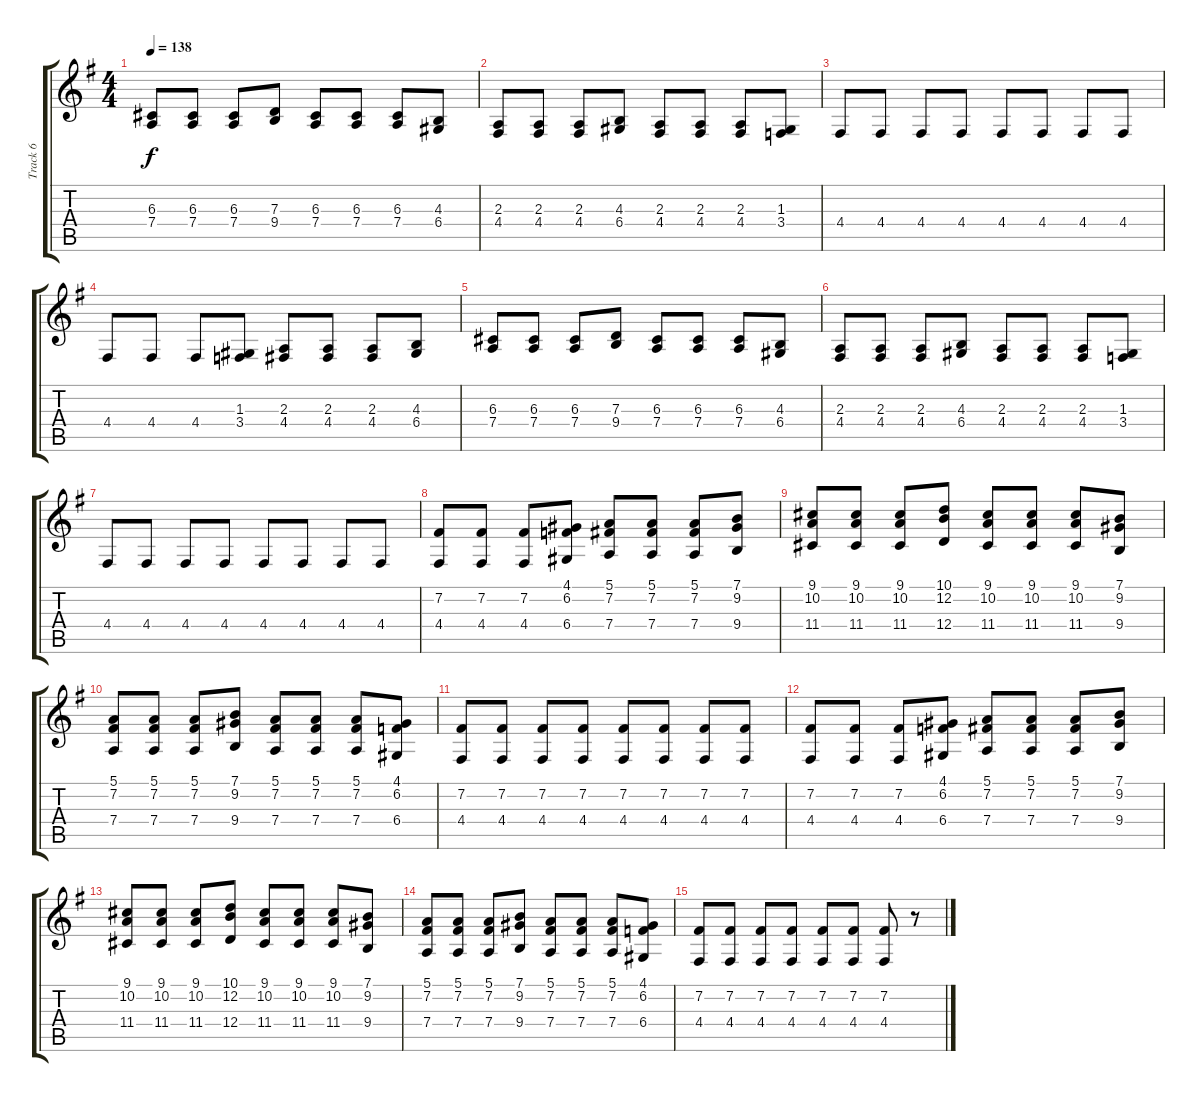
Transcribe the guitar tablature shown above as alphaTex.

\track ("Track 6" "Track 6") {instrument acousticgrandpiano}
\staff {score tabs}
\tuning (E4 B3 G3 D3 A2 E2) {hide}
\ts (4 4)
\tempo 138
\clef g2
\ks g
(6.3 7.4).8{dy f} (6.3 7.4).8 (6.3 7.4).8 (7.3 9.4).8 (6.3 7.4).8 (6.3 7.4).8 (6.3 7.4).8 (4.3 6.4).8 |
(2.3 4.4).8 (2.3 4.4).8 (2.3 4.4).8 (4.3 6.4).8 (2.3 4.4).8 (2.3 4.4).8 (2.3 4.4).8 (1.3 3.4).8 |
4.4.8 4.4.8 4.4.8 4.4.8 4.4.8 4.4.8 4.4.8 4.4.8 |
4.4.8 4.4.8 4.4.8 (1.3 3.4).8 (2.3 4.4).8 (2.3 4.4).8 (2.3 4.4).8 (4.3 6.4).8 |
(6.3 7.4).8 (6.3 7.4).8 (6.3 7.4).8 (7.3 9.4).8 (6.3 7.4).8 (6.3 7.4).8 (6.3 7.4).8 (4.3 6.4).8 |
(2.3 4.4).8 (2.3 4.4).8 (2.3 4.4).8 (4.3 6.4).8 (2.3 4.4).8 (2.3 4.4).8 (2.3 4.4).8 (1.3 3.4).8 |
4.4.8 4.4.8 4.4.8 4.4.8 4.4.8 4.4.8 4.4.8 4.4.8 |
(7.2 4.4).8 (7.2 4.4).8 (7.2 4.4).8 (4.1 6.2 6.4).8 (5.1 7.2 7.4).8 (5.1 7.2 7.4).8 (5.1 7.2 7.4).8 (7.1 9.2 9.4).8 |
(9.1 10.2 11.4).8 (9.1 10.2 11.4).8 (9.1 10.2 11.4).8 (10.1 12.2 12.4).8 (9.1 10.2 11.4).8 (9.1 10.2 11.4).8 (9.1 10.2 11.4).8 (7.1 9.2 9.4).8 |
(5.1 7.2 7.4).8 (5.1 7.2 7.4).8 (5.1 7.2 7.4).8 (7.1 9.2 9.4).8 (5.1 7.2 7.4).8 (5.1 7.2 7.4).8 (5.1 7.2 7.4).8 (4.1 6.2 6.4).8 |
(7.2 4.4).8 (7.2 4.4).8 (7.2 4.4).8 (7.2 4.4).8 (7.2 4.4).8 (7.2 4.4).8 (7.2 4.4).8 (7.2 4.4).8 |
(7.2 4.4).8 (7.2 4.4).8 (7.2 4.4).8 (4.1 6.2 6.4).8 (5.1 7.2 7.4).8 (5.1 7.2 7.4).8 (5.1 7.2 7.4).8 (7.1 9.2 9.4).8 |
(9.1 10.2 11.4).8 (9.1 10.2 11.4).8 (9.1 10.2 11.4).8 (10.1 12.2 12.4).8 (9.1 10.2 11.4).8 (9.1 10.2 11.4).8 (9.1 10.2 11.4).8 (7.1 9.2 9.4).8 |
(5.1 7.2 7.4).8 (5.1 7.2 7.4).8 (5.1 7.2 7.4).8 (7.1 9.2 9.4).8 (5.1 7.2 7.4).8 (5.1 7.2 7.4).8 (5.1 7.2 7.4).8 (4.1 6.2 6.4).8 |
(7.2 4.4).8 (7.2 4.4).8 (7.2 4.4).8 (7.2 4.4).8 (7.2 4.4).8 (7.2 4.4).8 (7.2 4.4).8 r.8
